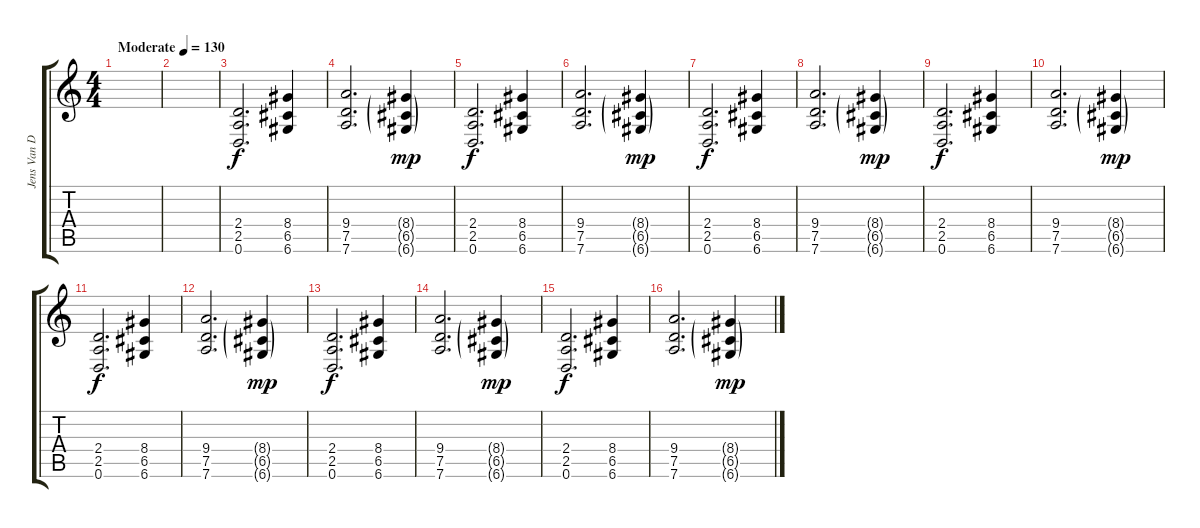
\track ("Jens Van Der Valk" "Jens Van D") {instrument overdrivenguitar}
\staff {score tabs}
\tuning (D4 A3 F3 C3 G2 D2) {hide}
\ts (4 4)
\tempo (130 "Moderate")
\clef g2
\ks c
|
|
(2.4 2.5 0.6).2{d} (8.4 6.5 6.6).4 |
(9.4 7.5 7.6).2{d} (8.4{g} 6.5{g} 6.6{g}).4{dy mp} |
(2.4 2.5 0.6).2{d dy f} (8.4 6.5 6.6).4 |
(9.4 7.5 7.6).2{d} (8.4{g} 6.5{g} 6.6{g}).4{dy mp} |
(2.4 2.5 0.6).2{d dy f} (8.4 6.5 6.6).4 |
(9.4 7.5 7.6).2{d} (8.4{g} 6.5{g} 6.6{g}).4{dy mp} |
(2.4 2.5 0.6).2{d dy f} (8.4 6.5 6.6).4 |
(9.4 7.5 7.6).2{d} (8.4{g} 6.5{g} 6.6{g}).4{dy mp} |
(2.4 2.5 0.6).2{d dy f} (8.4 6.5 6.6).4 |
(9.4 7.5 7.6).2{d} (8.4{g} 6.5{g} 6.6{g}).4{dy mp} |
(2.4 2.5 0.6).2{d dy f} (8.4 6.5 6.6).4 |
(9.4 7.5 7.6).2{d} (8.4{g} 6.5{g} 6.6{g}).4{dy mp} |
(2.4 2.5 0.6).2{d dy f} (8.4 6.5 6.6).4 |
(9.4 7.5 7.6).2{d} (8.4{g} 6.5{g} 6.6{g}).4{dy mp}
